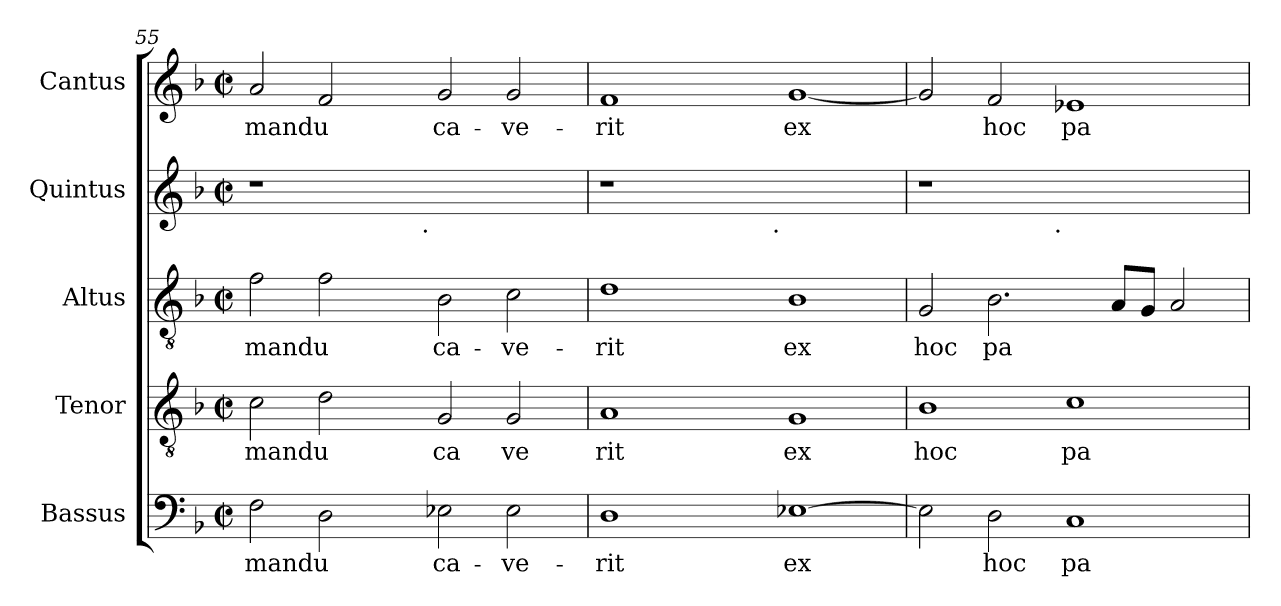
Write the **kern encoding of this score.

**kern	**text	**kern	**text	**kern	**text	**kern	**kern	**text
*part5	*part5	*part4	*part4	*part3	*part3	*part2	*part1	*part1
*staff5	*staff5	*staff4	*staff4	*staff3	*staff3	*staff2	*staff1	*staff1
*I"Bassus	*	*I"Tenor	*	*I"Altus	*	*I"Quintus	*I"Cantus	*
*clefF4	*	*clefGv2	*	*clefGv2	*	*clefG2	*clefG2	*
*k[b-]	*	*k[b-]	*	*k[b-]	*	*k[b-]	*k[b-]	*
*F:	*	*F:	*	*F:	*	*F:	*F:	*
*M2/2	*	*M2/2	*	*M2/2	*	*M2/2	*M2/2	*
*met(c|)	*	*met(c|)	*	*met(c|)	*	*met(c|)	*met(c|)	*
=55	=55	=55	=55	=55	=55	=55	=55	=55
!	!LO:LY:b:cj	!	!LO:LY:b:cj	!	!LO:LY:b:cj	!	!	!LO:LY:b:cj
*	*	*	*	*	*	*^	*	*
2F\	mandu-	2c\	mandu	2f\	mandu-	1r	2ryy	2a/	mandu-
!	!LO:LY:b:cj	!	!LO:LY:b:cj	!	!LO:LY:b:cj	!	!	!	!LO:LY:b:cj
2D\	--	2d\	.	2f\	--	.	4ryy	2f/	--
.	.	.	.	.	.	.	8ryy	.	.
.	.	.	.	.	.	.	16ryy	.	.
.	.	.	.	.	.	.	64ryy	.	.
!	!	!	!	!	!	!	!LO:TX:b:t=.	!	!
.	.	.	.	.	.	.	1ryy	.	.
!	!LO:LY:b:cj	!	!LO:LY:b:cj	!	!LO:LY:b:cj	!	!	!	!LO:LY:b:cj
2E-X\	-ca-	2G/	ca	2B-\	-ca-	1ryy	.	2g/	-ca-
!	!LO:LY:b:cj	!	!LO:LY:b:cj	!	!LO:LY:b:cj	!	!	!	!LO:LY:b:cj
2E-\	-ve-	2G/	ve	2c\	-ve-	.	.	2g/	-ve-
.	.	.	.	.	.	.	32.ryy	.	.
!!LO:PB:g=z
=56	=56	=56	=56	=56	=56	=56	=56	=56	=56
!	!LO:LY:b:cj	!	!LO:LY:b:cj	!	!LO:LY:b:cj	!	!	!	!LO:LY:b:cj
1D	-rit	1A	rit	1d	-rit	1r	2ryy	1f	-rit
.	.	.	.	.	.	.	4ryy	.	.
.	.	.	.	.	.	.	8ryy	.	.
.	.	.	.	.	.	.	16ryy	.	.
.	.	.	.	.	.	.	64ryy	.	.
!	!	!	!	!	!	!	!LO:TX:b:t=.	!	!
.	.	.	.	.	.	.	1ryy	.	.
!	!LO:LY:b:cj	!	!LO:LY:b:cj	!	!LO:LY:b:cj	!	!	!	!LO:LY:b:cj
[>1E-X	ex	1G	ex	1B-	ex	1ryy	.	[<1g	ex
.	.	.	.	.	.	.	32.ryy	.	.
=57	=57	=57	=57	=57	=57	=57	=57	=57	=57
!	!LO:LY:b:cj	!	!LO:LY:b:cj	!	!LO:LY:b:cj	!	!	!	!LO:LY:b:cj
2E-\]	.	1B-	hoc	2G/	hoc	1r	2ryy	2g/]	.
!	!LO:LY:b:cj	!	!	!	!LO:LY:b:cj	!	!	!	!LO:LY:b:cj
2D\	hoc	.	.	2.B-\	pa	.	4...ryy	2f/	hoc
!	!	!	!	!	!	!	!LO:TX:b:t=.	!	!
.	.	.	.	.	.	.	1ryy	.	.
!	!LO:LY:b:cj	!	!LO:LY:b:cj	!	!	!	!	!	!LO:LY:b:cj
1C	pa	1c	pa-	.	.	1ryy	.	1e-X	pa
!	!	!	!	!	!LO:LY:b:cj	!	!	!	!
.	.	.	.	8A/L	.	.	.	.	.
!	!	!	!	!	!LO:LY:b:cj	!	!	!	!
.	.	.	.	8G/J	.	.	.	.	.
!	!	!	!	!	!LO:LY:b:cj	!	!	!	!
.	.	.	.	2A/	.	.	.	.	.
.	.	.	.	.	.	.	32ryy	.	.
*	*	*	*	*	*	*v	*v	*	*
=	=	=	=	=	=	=	=	=
*-	*-	*-	*-	*-	*-	*-	*-	*-
